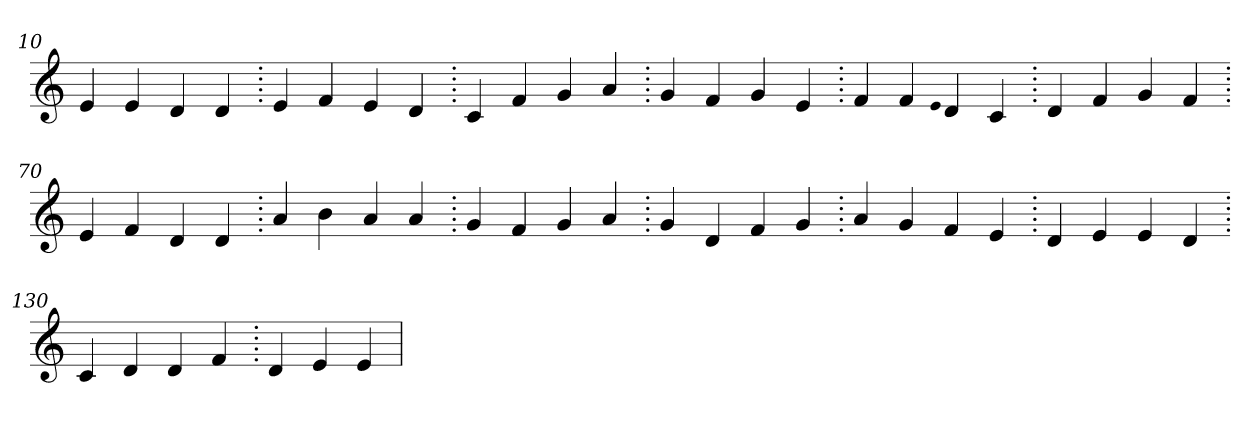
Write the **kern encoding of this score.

**kern
*part1
*staff1
*clefG2
=10.
4e
4e
4d
4d
=20.
4e
4f
4e
4d
=30.
4c
4f
4g
4a
=40.
4g
4f
4g
4e
=50.
4f
4f
qqe
4d
4c
=60.
4d
4f
4g
4f
=70.
4e
4f
4d
4d
=80.
4a
4b
4a
4a
=90.
4g
4f
4g
4a
=100.
4g
4d
4f
4g
=110.
4a
4g
4f
4e
=120.
4d
4e
4e
4d
=130.
4c
4d
4d
4f
=140.
4d
4e
4e
=
*-
